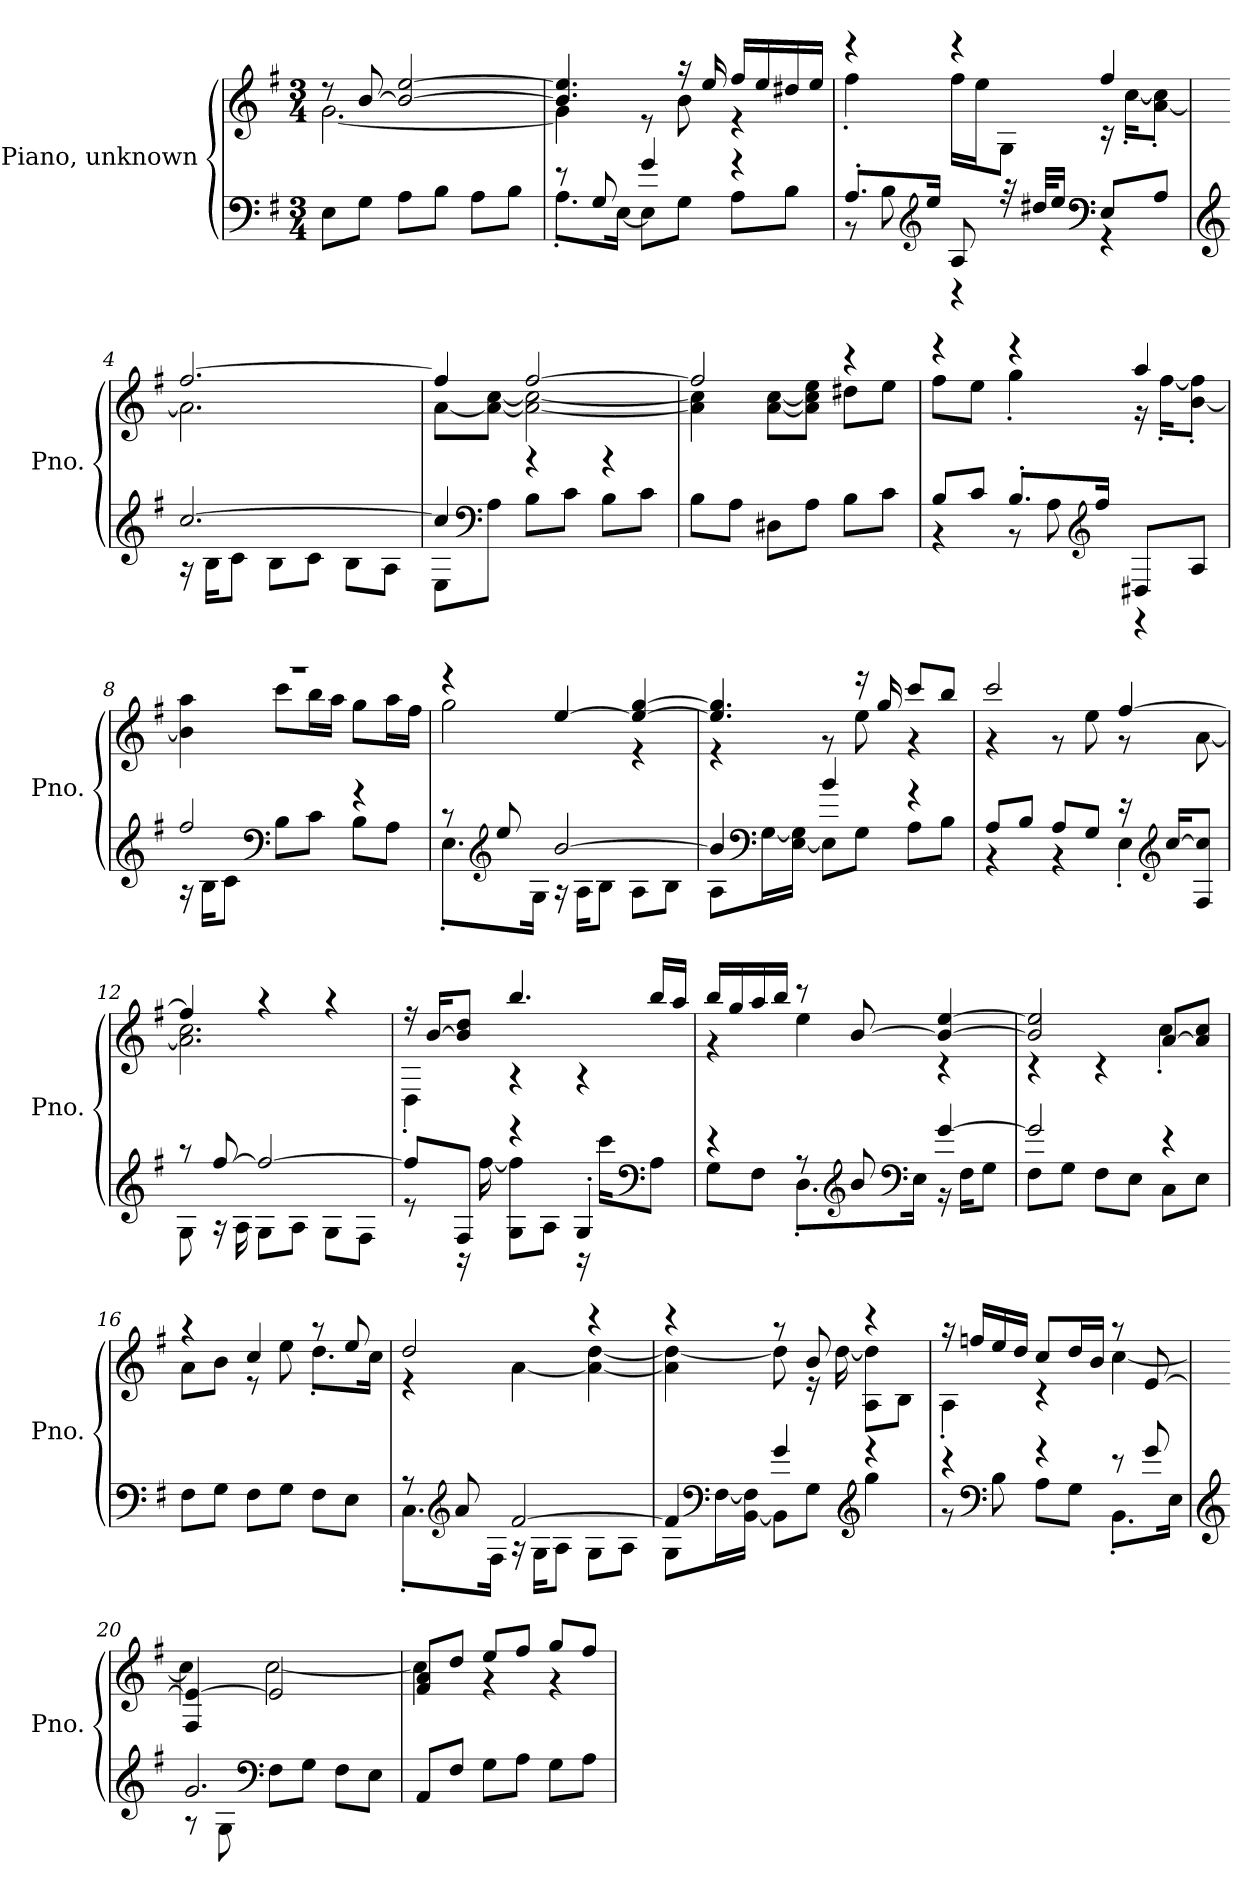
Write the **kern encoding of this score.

**kern	**kern
*part1	*part1
*staff2	*staff1
*I"Piano, unknown	*
*I'Pno.	*
*clefF4	*clefG2
*k[f#]	*k[f#]
*M3/4	*M3/4
*MM113	*MM113
=1	=1
*	*^
8E\L	8r	[2.g\
8G\J	[8b/	.
8A\L	2b/_ [2ee/	.
8B\J	.	.
8A\L	.	.
8B\J	.	.
=2	=2	=2
*^	*	*
8r	8.A'\L	4.b/] 4.ee/]	4g\]
8G/	.	.	.
.	[16E\Jk	.	.
4g/	8E\L]	.	8r
.	8G\J	16r	8b\
.	.	16ee/	.
4r	8A\L	16ff#/LL	4r
.	.	16ee/	.
.	8B\J	16dd#X/	.
.	.	16ee/JJ	.
=3	=3	=3	=3
8.A'/L	8r	4r	4ff#'\
.	8B\	.	.
*clefG2	*	*	*
16ee/Jk	.	.	.
8A/	4r	4r	16ff#\LL
.	.	.	16ee\J
32r	.	.	8G\J
32dd#X/KLL	.	.	.
16ee/JJ	.	.	.
*clefF4	*	*	*
8E/L	4r	4ff#/	16r
.	.	.	[16cc'\KL
8A/J	.	.	[8a\' 8cc\]'J
!!LO:LB:g=z	!!
=4	=4	=4	=4
*clefG2	*	*	*
[2.cc/	16r	[2.ff#/	2.a\]
.	16B\KL	.	.
.	8c\J	.	.
.	8B\L	.	.
.	8c\J	.	.
.	8B\L	.	.
.	8A\J	.	.
=5	=5	=5	=5
4cc/]	8E\L	4ff#/]	[8a\L
*clefF4	*	*	*
.	8A\J	.	8a\_ [8cc\J
4r	8B\L	[2ff#/	2a\_ 2cc\_
.	8c\J	.	.
4r	8B\L	.	.
.	8c\J	.	.
*v	*v	*	*
=6	=6	=6
8B\L	2ff#/]	4a\] 4cc\]
8A\J	.	.
8D#X\L	.	[8a\ [8cc\L
8A\J	.	8a\] 8cc\] 8ee\J
8B\L	4r	8dd#X\L
8c\J	.	8ee\J
=7	=7	=7
*^	*	*
8B/L	4r	4r	8ff#\L
8c/J	.	.	8ee\J
8.B'/L	8r	4r	4gg'\
.	8A\	.	.
*clefG2	*	*	*
16ff#/Jk	.	.	.
8D#X/L	4r	4aa/	16r
.	.	.	[16ff#'\KL
8A/J	.	.	[8b\' 8ff#\]'J
!!LO:LB:g=z	!!
=8	=8	=8	=8
2ff#/	16r	2.r	4b\] 4aa\
.	16B\KL	.	.
.	8c\J	.	.
*clefF4	*	*	*
.	8B\L	.	8ccc\L
.	8c\J	.	16bb\L
.	.	.	16aa\JJ
4r	8B\L	.	8gg\L
.	8A\J	.	16aa\L
.	.	.	16ff#\JJ
=9	=9	=9	=9
8r	8.E'\L	4r	2gg\
*clefG2	*	*	*
8ee/	.	.	.
.	16G\Jk	.	.
[2b/	16r	[4ee/	.
.	16A\KL	.	.
.	8B\J	.	.
.	8A\L	4ee/_ [4gg/	4r
.	8B\J	.	.
=10	=10	=10	=10
4b/]	8A\L	4.ee/] 4.gg/]	4r
*clefF4	*	*	*
.	[16G\L	.	.
.	[16E\ 16G\]JJ	.	.
4b/	8E\L]	.	8r
.	8G\J	16r	8ee\
.	.	16gg/	.
4r	8A\L	8ccc/L	4r
.	8B\J	8bb/J	.
!!LO:LB:g=z	!!
=11	=11	=11	=11
8A/L	4r	2ccc/	4r
8B/J	.	.	.
8A/L	4r	.	8r
8G/J	.	.	8ee\
16r	4E'\	[4ff#/	8r
*clefG2	*	*	*
[16cc/KL	.	.	.
8F#/ 8cc/]J	.	.	[8a\
=12	=12	=12	=12
8r	8G\	4ff#/]	2.a\] 2.cc\
[8ff#/	16r	.	.
.	16A\	.	.
2ff#/_	8G\L	4r	.
.	8A\J	.	.
.	8G\L	4r	.
.	8F#\J	.	.
=13	=13	=13	=13
8ff#/L]	8r	16r	4D'\
.	.	[16b/KL	.
8F#/J	16r	8b/] 8dd/J	.
.	[16ff#\	.	.
4r	8G\ 8ff#\]L	4.bb/	4r
.	8A\J	.	.
4G'/	16r	.	4r
.	16ccc\KL	.	.
*clefF4	*	*	*
.	8A\J	16bb/LL	.
.	.	16aa/JJ	.
!!LO:LB:g=z	!!
=14	=14	=14	=14
4r	8G\L	16bb/LL	4r
.	.	16gg/	.
.	8F#\J	16aa/	.
.	.	16bb/JJ	.
8r	8.D'\L	8r	4ee\
*clefG2	*	*	*
8b/	.	[8b/	.
*clefF4	*	*	*
.	16E\Jk	.	.
[4g/	16r	4b/_ [4ee/	4r
.	16F#\KL	.	.
.	8G\J	.	.
=15	=15	=15	=15
2g/]	8F#\L	2b/] 2ee/]	4r
.	8G\J	.	.
.	8F#\L	.	4r
.	8E\J	.	.
4r	8C\L	[8a/L	4cc'\
.	8E\J	8a/] 8cc/J	.
*v	*v	*	*
=16	=16	=16
8F#\L	4r	8a\L
8G\J	.	8b\J
8F#\L	4cc/	8r
8G\J	.	8ee\
8F#\L	8r	8.dd'\L
8E\J	8ee/	.
.	.	16cc\Jk
=17	=17	=17
*^	*	*
8r	8.C'\L	2dd/	4r
*clefG2	*	*	*
8a/	.	.	.
.	16F#\Jk	.	.
[2f#/	16r	.	[4a\
.	16G\KL	.	.
.	8A\J	.	.
.	8G\L	4r	4a\_ [4dd\
.	8A\J	.	.
!!LO:LB:g=z	!!
=18	=18	=18	=18
4f#/]	8G\L	4r	4a\] 4dd\_
*clefF4	*	*	*
.	[16F#\L	.	.
.	[16BB\ 16F#\]JJ	.	.
4g/	8BB\L]	8r	8dd\]
.	8G\J	8b/	16r
.	.	.	[16dd\
*clefG2	*	*	*
4r	4gg\	4r	8A\ 8dd\]L
.	.	.	8B\J
=19	=19	=19	=19
4r	8r	16r	4A'\
.	.	16ffn/LL	.
*clefF4	*	*	*
.	8B\	16ee/	.
.	.	16dd/JJ	.
4r	8A\L	8cc/L	4r
.	8G\J	16dd/L	.
.	.	16b/JJ	.
8r	8.BB'\L	8r	[4cc\
8g/	.	[8e/	.
.	16E\Jk	.	.
=20	=20	=20	=20
*clefG2	*	*	*
2.g/	8r	4F#/ 4e/_	4cc\]
.	8G\	.	.
*clefF4	*	*	*
.	8F#\L	2e/]	[2cc\
.	8G\J	.	.
.	8F#\L	.	.
.	8E\J	.	.
*v	*v	*	*
=21	=21	=21
8AA/L	8f#/ 8a/L	4cc\]
8F#/J	8dd/J	.
8G\L	8ee/L	4r
8A\J	8ff#/J	.
8G\L	8gg/L	4r
8A\J	8ff#/J	.
*	*v	*v
=	=
*-	*-
